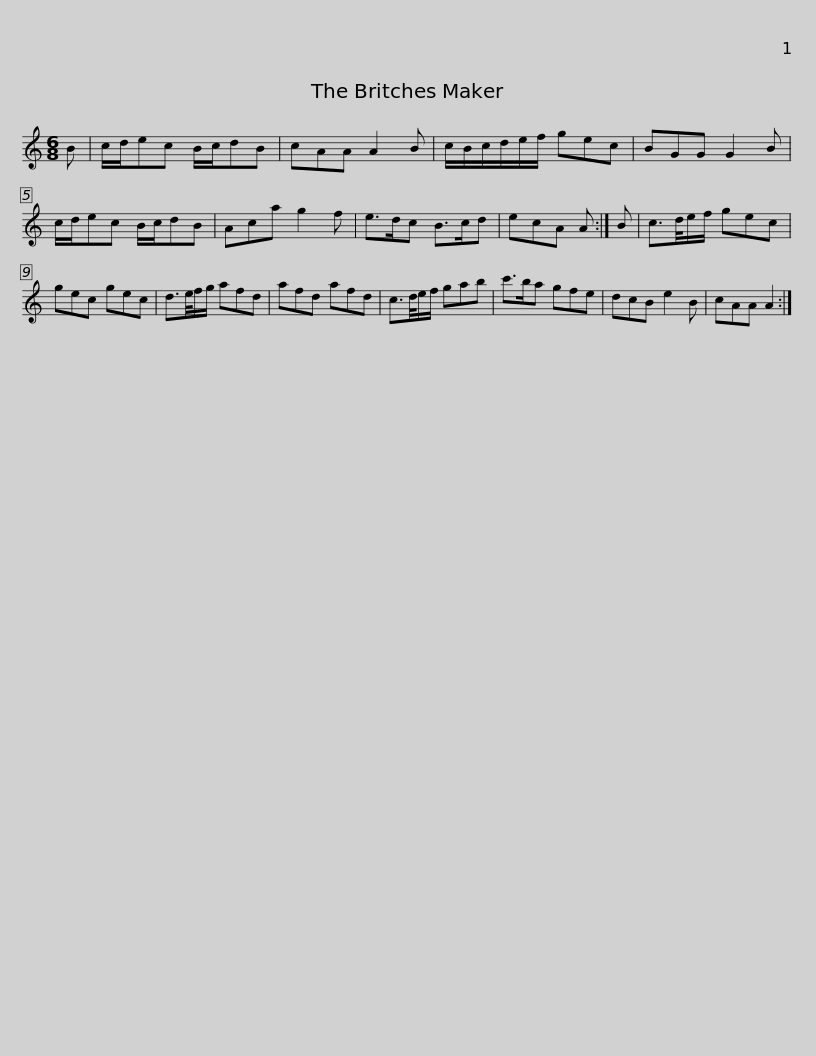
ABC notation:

X:1
L:1/8
M:6/8
I:linebreak $
K:C
V:1 treble
V:1
 B | c/d/ec B/c/dB | cAA A2 B | c/B/c/d/e/f/ gec | BGG G2 B | %5
 c/d/ec B/c/dB | Aca g2 f |$ e>dc B>cd | ecA A :| B | %10
 c3/2d/4e/f/ gec | gec gec | d3/2e/4f/g/ afd | afd afd |$ c3/2d/4e/f/ gab | %15
 c'>ba gfe | dcB e2 B | cAA A2 :| %18
